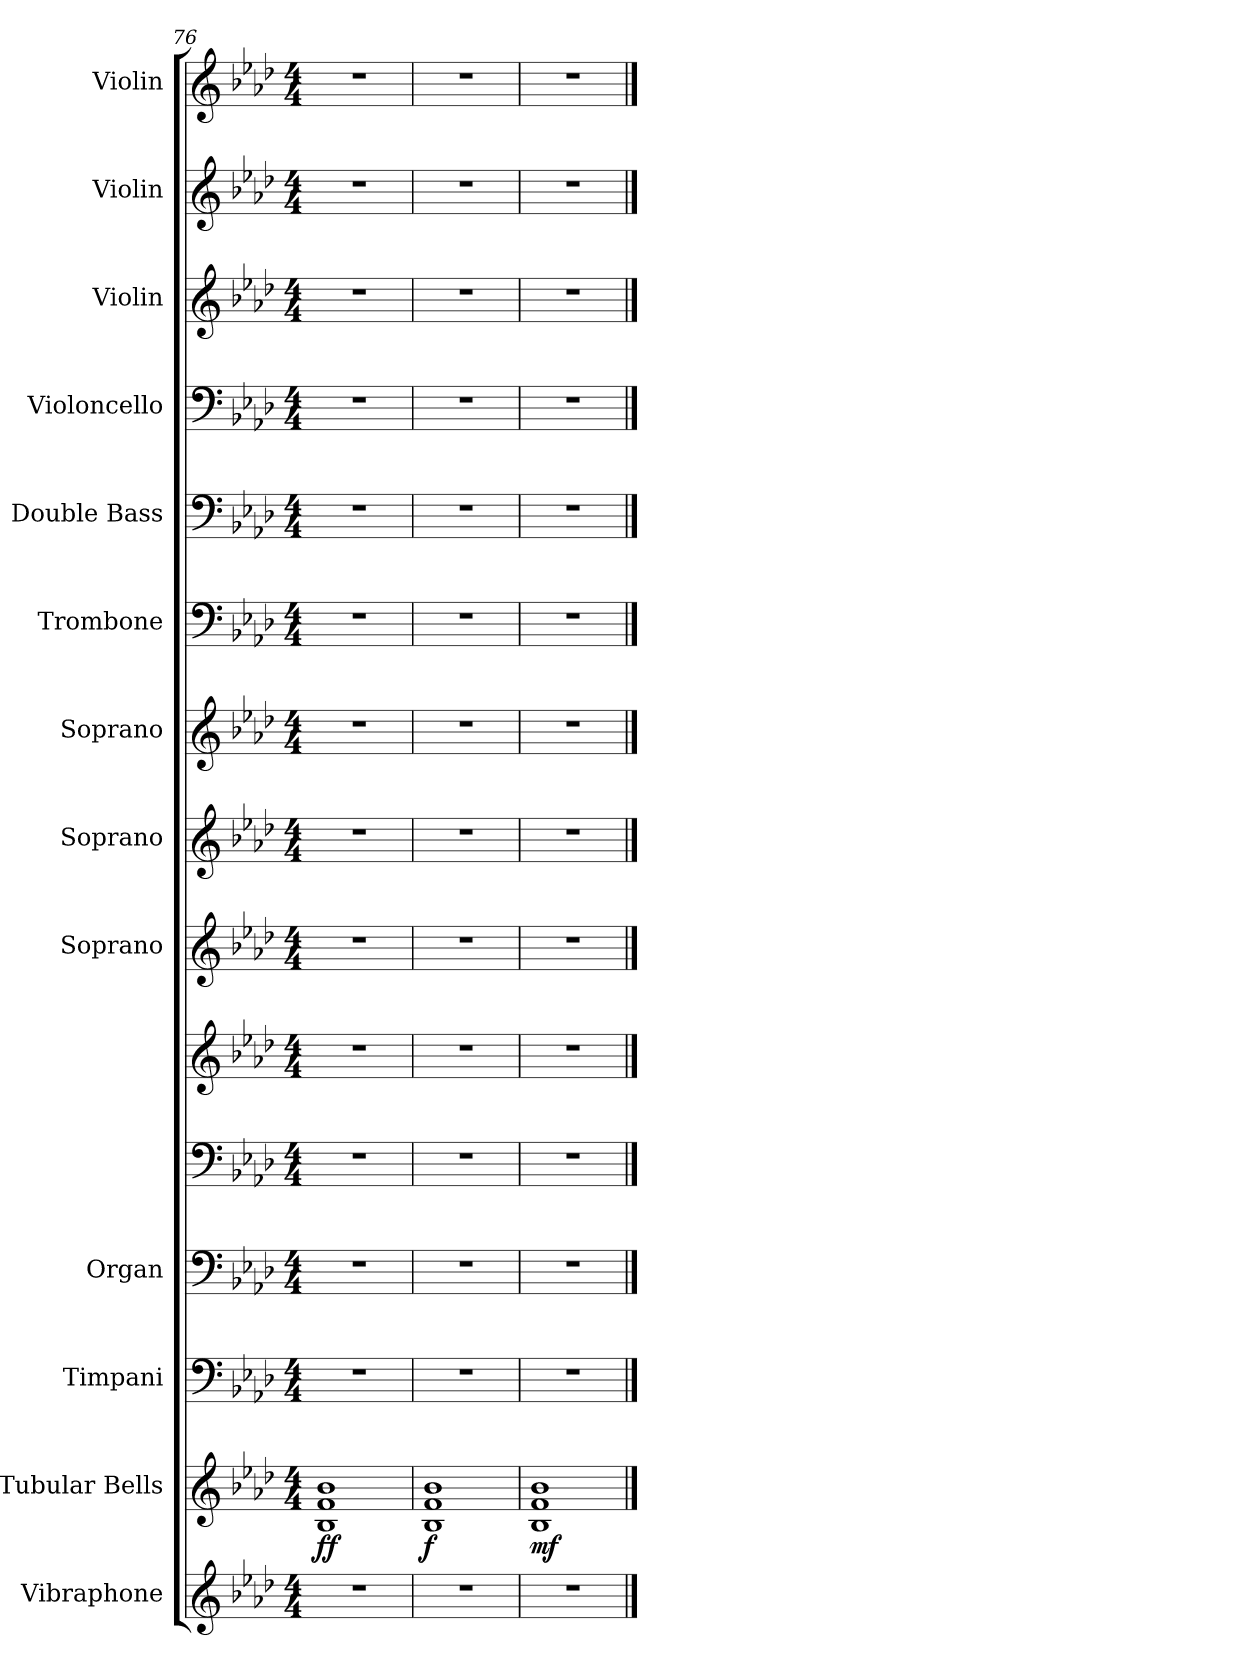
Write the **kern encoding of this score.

**kern	**kern	**dynam	**kern	**kern	**kern	**kern	**kern	**kern	**kern	**kern	**kern	**kern	**kern	**kern	**kern
*part13	*part12	*part12	*part11	*part10	*part10	*part10	*part9	*part8	*part7	*part6	*part5	*part4	*part3	*part2	*part1
*staff15	*staff14	*staff14	*staff13	*staff12	*staff11	*staff10	*staff9	*staff8	*staff7	*staff6	*staff5	*staff4	*staff3	*staff2	*staff1
*I"Vibraphone	*I"Tubular Bells	*	*I"Timpani	*I"Organ	*	*	*I"Soprano	*I"Soprano	*I"Soprano	*I"Trombone	*I"Double Bass	*I"Violoncello	*I"Violin	*I"Violin	*I"Violin
*I'Vib.	*I'Tu. Be.	*	*I'Timp.	*I'Org.	*	*	*I'S.	*I'S.	*I'S.	*I'Tbn.	*I'Db.	*I'Vc.	*I'Vln.	*I'Vln.	*I'Vln.
!!LO:PB:g=z
*clefG2	*clefG2	*	*clefF4	*clefF4	*clefF4	*clefG2	*clefG2	*clefG2	*clefG2	*clefF4	*clefF4	*clefF4	*clefG2	*clefG2	*clefG2
*	*	*	*	*	*	*	*	*	*	*	*ITrd7c12	*	*	*	*
*k[b-e-a-d-]	*k[b-e-a-d-]	*	*k[b-e-a-d-]	*k[b-e-a-d-]	*k[b-e-a-d-]	*k[b-e-a-d-]	*k[b-e-a-d-]	*k[b-e-a-d-]	*k[b-e-a-d-]	*k[b-e-a-d-]	*k[b-e-a-d-]	*k[b-e-a-d-]	*k[b-e-a-d-]	*k[b-e-a-d-]	*k[b-e-a-d-]
*M4/4	*M4/4	*	*M4/4	*M4/4	*M4/4	*M4/4	*M4/4	*M4/4	*M4/4	*M4/4	*M4/4	*M4/4	*M4/4	*M4/4	*M4/4
=76	=76	=76	=76	=76	=76	=76	=76	=76	=76	=76	=76	=76	=76	=76	=76
!	!	!LO:DY:b	!	!	!	!	!	!	!	!	!	!	!	!	!
1r	1B- 1f 1b-	ff	1r	1r	1r	1r	1r	1r	1r	1r	1r	1r	1r	1r	1r
=77	=77	=77	=77	=77	=77	=77	=77	=77	=77	=77	=77	=77	=77	=77	=77
!	!	!LO:DY:b	!	!	!	!	!	!	!	!	!	!	!	!	!
1r	1B- 1f 1b-	f	1r	1r	1r	1r	1r	1r	1r	1r	1r	1r	1r	1r	1r
=78	=78	=78	=78	=78	=78	=78	=78	=78	=78	=78	=78	=78	=78	=78	=78
!	!	!LO:DY:b	!	!	!	!	!	!	!	!	!	!	!	!	!
1r	1B- 1f 1b-	mf	1r	1r	1r	1r	1r	1r	1r	1r	1r	1r	1r	1r	1r
==	==	==	==	==	==	==	==	==	==	==	==	==	==	==	==
*-	*-	*-	*-	*-	*-	*-	*-	*-	*-	*-	*-	*-	*-	*-	*-
